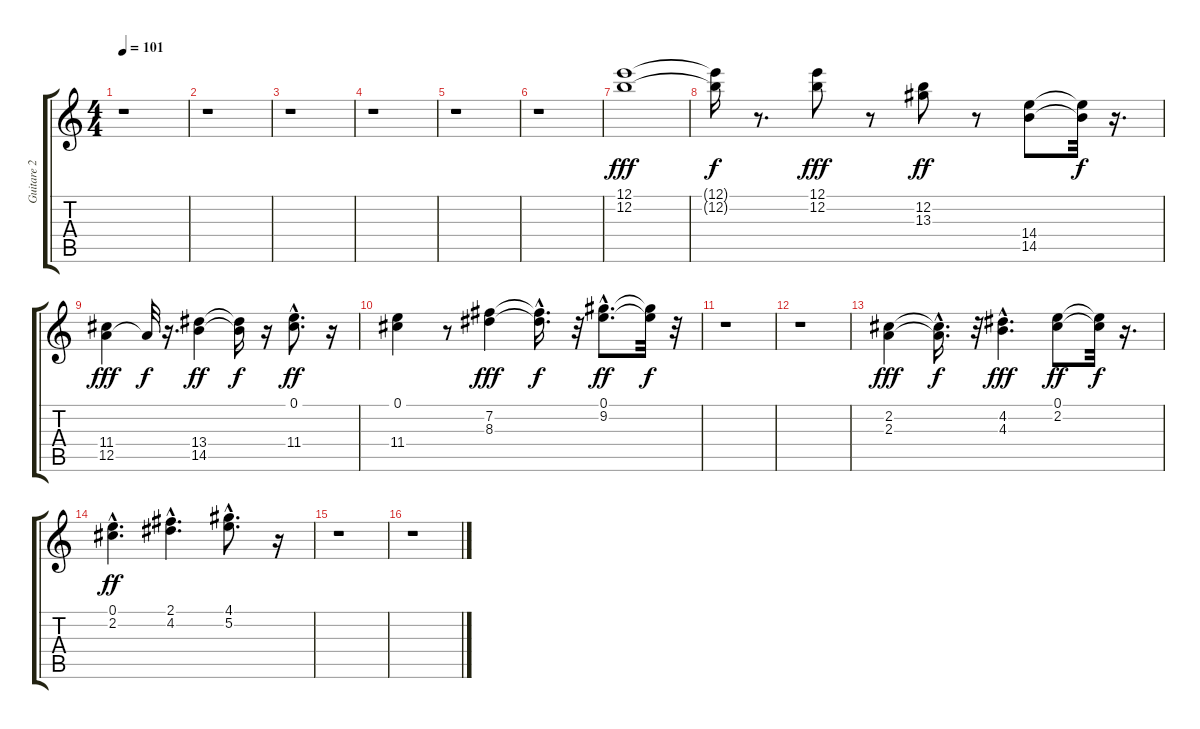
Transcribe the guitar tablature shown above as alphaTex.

\track ("Guitare 2" "Guitare 2") {instrument overdrivenguitar}
\staff {score tabs}
\tuning (E4 B3 G3 D3 A2 E2) {hide}
\ts (4 4)
\tempo 101
\clef g2
\ks c
r.1{dy ff} |
r.1 |
r.1 |
r.1 |
r.1 |
r.1 |
(12.1 12.2).1{dy fff} |
(12.1{t} 12.2{t}).16{dy f} r.8{d} (12.1 12.2).8{dy fff volume 16} r.8 (12.2 13.3).8{dy ff} r.8 (14.4 14.5).8 (14.4{t} 14.5{t}).32{dy f} r.16{d} |
(11.4 12.5).4{dy fff} 12.5{t}.32{dy f} r.16{d} (13.4 14.5).4{dy ff} (13.4{t} 14.5{t}).16{dy f} r.16 (0.1{hac} 11.4{hac}).8{d dy ff} r.16 |
(0.1 11.4).4 r.8 (7.2 8.3).4{dy fff} (7.2{t} 8.3{hac t}).16{d dy f} r.32 (0.1{hac} 9.2{hac}).8{d dy ff} (0.1{t} 9.2{t}).32{dy f} r.32 |
r.1 |
r.1 |
(2.2 2.3).4{dy fff} (2.2{hac t} 2.3{hac t}).16{d dy f} r.32 (4.2 4.3{hac}).4{d dy fff} (0.1 2.2).8{dy ff} (0.1{t} 2.2{t}).32{dy f} r.16{d} |
(0.1{hac} 2.2{hac}).4{d dy ff} (2.1{hac} 4.2{hac}).4{d} (4.1 5.2{hac}).8{d} r.16 |
r.1 |
r.1
